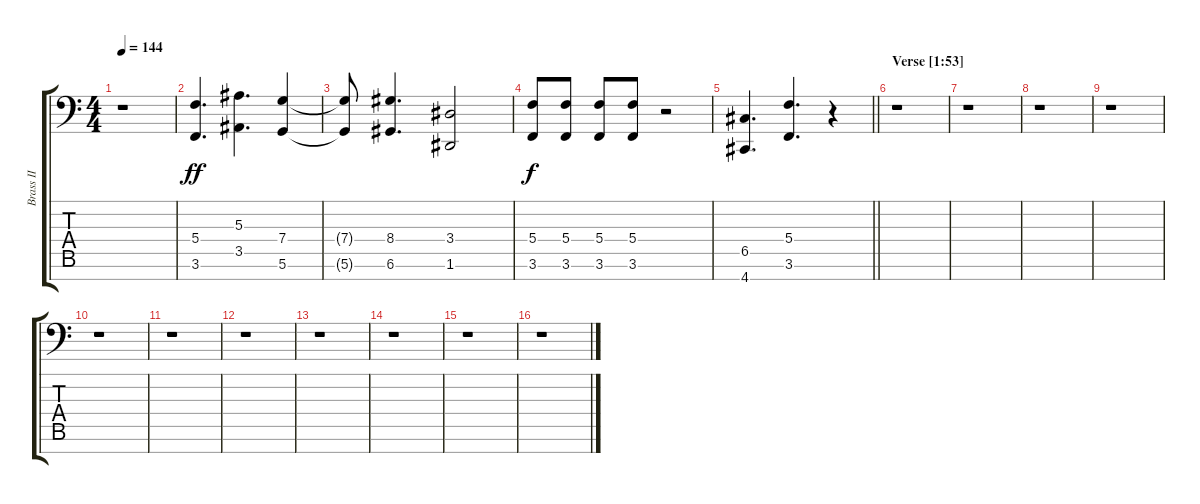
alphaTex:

\track ("Brass II" "Brass II") {instrument trombone}
\staff {score tabs}
\tuning (D4 A3 F3 C3 G2 D2 A1) {hide}
\ts (4 4)
\tempo 144
\clef f4
\ks c
r.1{dy mf} |
(5.4 3.6).4{d dy ff} (5.3 3.5).4{d} (7.4 5.6).4 |
(7.4{t} 5.6{t}).8 (8.4 6.6).4{d} (3.4 1.6).2 |
(5.4 3.6).8{dy f} (5.4 3.6).8 (5.4 3.6).8 (5.4 3.6).8 r.2 |
\barLineRight lightlight
(6.5 4.7).4{d} (5.4 3.6).4{d} r.4 |
\section ("" "Verse [1:53]")
r.1 |
r.1 |
r.1 |
r.1 |
r.1 |
r.1 |
r.1 |
r.1 |
r.1 |
r.1 |
r.1
